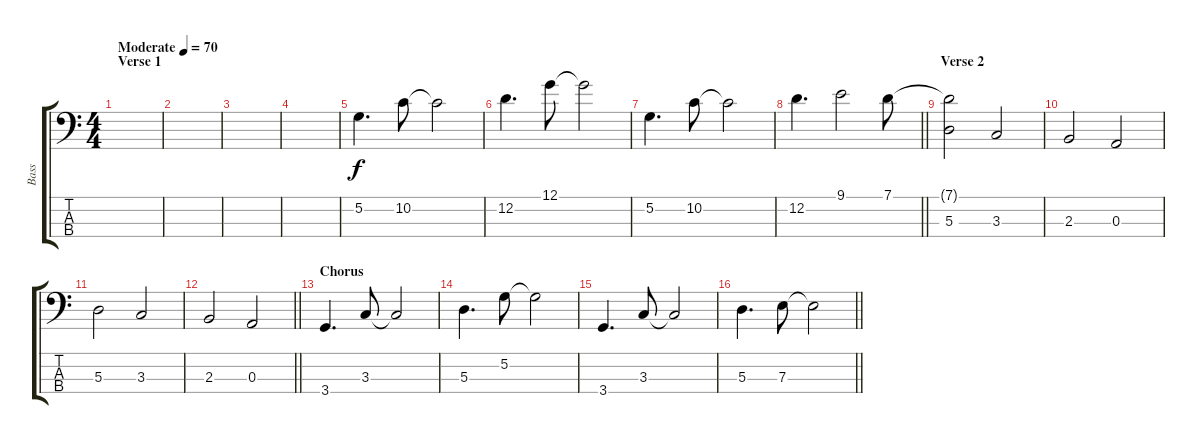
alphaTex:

\track ("Bass" "Bass") {instrument electricbassfinger}
\staff {score tabs}
\tuning (G2 D2 A1 E1) {hide}
\ts (4 4)
\section ("" "Verse 1")
\tempo (70 "Moderate")
\clef f4
\ks c
|
|
|
|
5.2.4{d} 10.2.8 10.2{t}.2 |
12.2.4{d} 12.1.8 12.1{t}.2 |
5.2.4{d} 10.2.8 10.2{t}.2 |
\barLineRight lightlight
12.2.4{d} 9.1.2 7.1.8 |
\section ("" "Verse 2")
(7.1{t} 5.3).2 3.3.2 |
2.3.2 0.3.2 |
5.3.2 3.3.2 |
\barLineRight lightlight
2.3.2 0.3.2 |
\section ("" "Chorus")
3.4.4{d} 3.3.8 3.3{t}.2 |
5.3.4{d} 5.2.8 5.2{t}.2 |
3.4.4{d} 3.3.8 3.3{t}.2 |
\barLineRight lightlight
5.3.4{d} 7.3.8 7.3{t}.2
